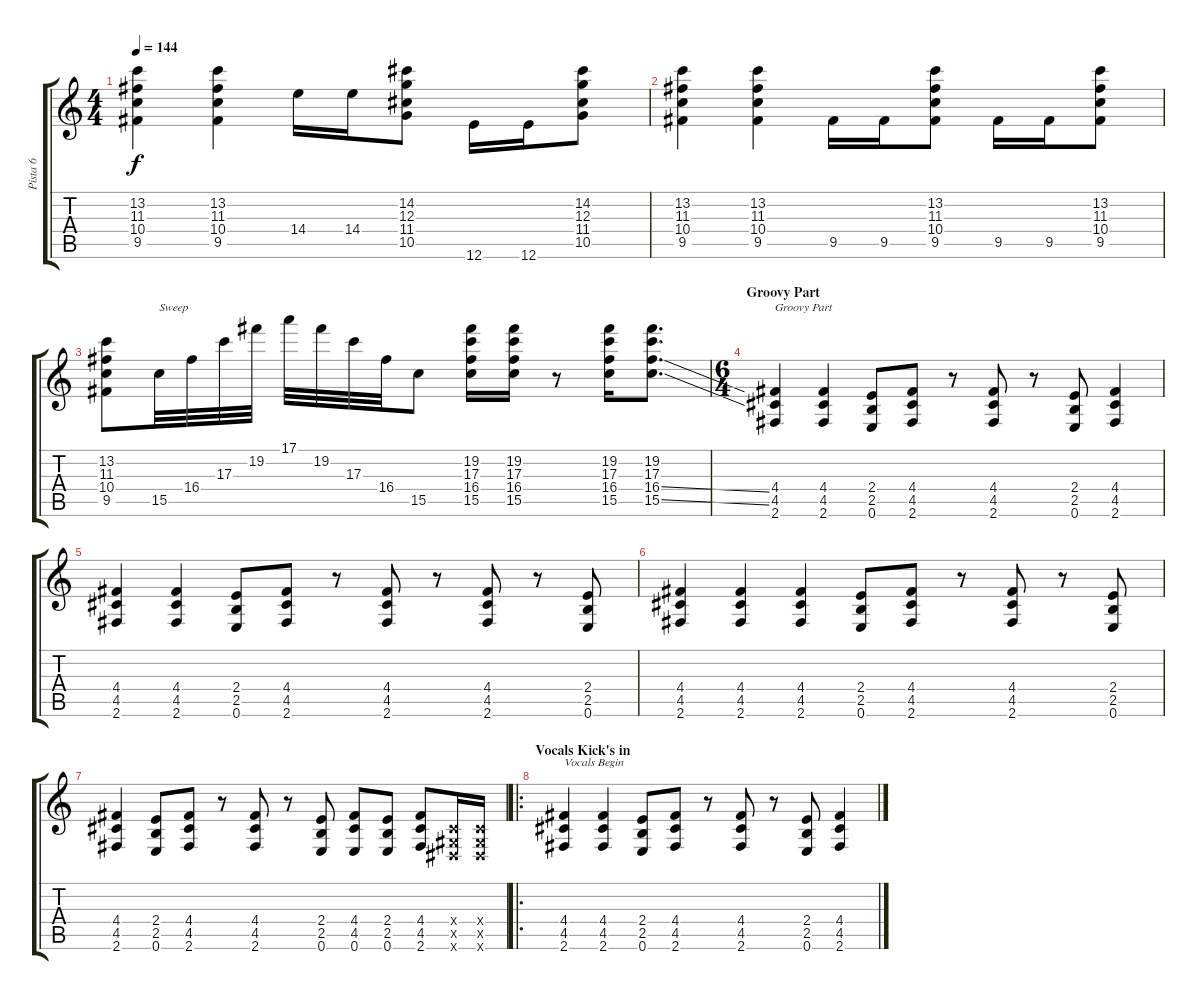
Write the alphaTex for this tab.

\track ("Pista 6" "Pista 6") {instrument distortionguitar}
\staff {score tabs}
\tuning (E4 B3 G3 D3 A2 E2) {hide}
\ts (4 4)
\tempo 144
\clef g2
\ks c
(13.2 11.3 10.4 9.5).4{dy f} (13.2 11.3 10.4 9.5).4 14.4.16 14.4.16 (14.2 12.3 11.4 10.5).8 12.6.16 12.6.16 (14.2 12.3 11.4 10.5).8 |
(13.2 11.3 10.4 9.5).4 (13.2 11.3 10.4 9.5).4 9.5.16 9.5.16 (13.2 11.3 10.4 9.5).8 9.5.16 9.5.16 (13.2 11.3 10.4 9.5).8 |
(13.2 11.3 10.4 9.5).8 15.5.32{txt "Sweep"} 16.4.32 17.3.32 19.2.32 17.1.32 19.2.32 17.3.32 16.4.32 15.5.8 (19.2 17.3 16.4 15.5).16 (19.2 17.3 16.4 15.5).16 r.8 (19.2 17.3 16.4 15.5).16 (19.2 17.3 16.4{ss} 15.5{ss}).8{d} |
\ts (6 4)
\section ("" "Groovy Part")
(4.4 4.5 2.6).4{txt "Groovy Part"} (4.4 4.5 2.6).4 (2.4 2.5 0.6).8 (4.4 4.5 2.6).8 r.8 (4.4 4.5 2.6).8 r.8 (2.4 2.5 0.6).8 (4.4 4.5 2.6).4 |
(4.4 4.5 2.6).4 (4.4 4.5 2.6).4 (2.4 2.5 0.6).8 (4.4 4.5 2.6).8 r.8 (4.4 4.5 2.6).8 r.8 (4.4 4.5 2.6).8 r.8 (2.4 2.5 0.6).8 |
(4.4 4.5 2.6).4 (4.4 4.5 2.6).4 (4.4 4.5 2.6).4 (2.4 2.5 0.6).8 (4.4 4.5 2.6).8 r.8 (4.4 4.5 2.6).8 r.8 (2.4 2.5 0.6).8 |
(4.4 4.5 2.6).4 (2.4 2.5 0.6).8 (4.4 4.5 2.6).8 r.8 (4.4 4.5 2.6).8 r.8 (2.4 2.5 0.6).8 (4.4 4.5 0.6).8 (2.4 2.5 0.6).8 (4.4 4.5 2.6).8 (-1.4{x} -1.5{x} -1.6{x}).16 (-1.4{x} -1.5{x} -1.6{x}).16 |
\ro
\section ("" "Vocals Kick's in")
(4.4 4.5 2.6).4{txt "Vocals Begin "} (4.4 4.5 2.6).4 (2.4 2.5 0.6).8 (4.4 4.5 2.6).8 r.8 (4.4 4.5 2.6).8 r.8 (2.4 2.5 0.6).8 (4.4 4.5 2.6).4
